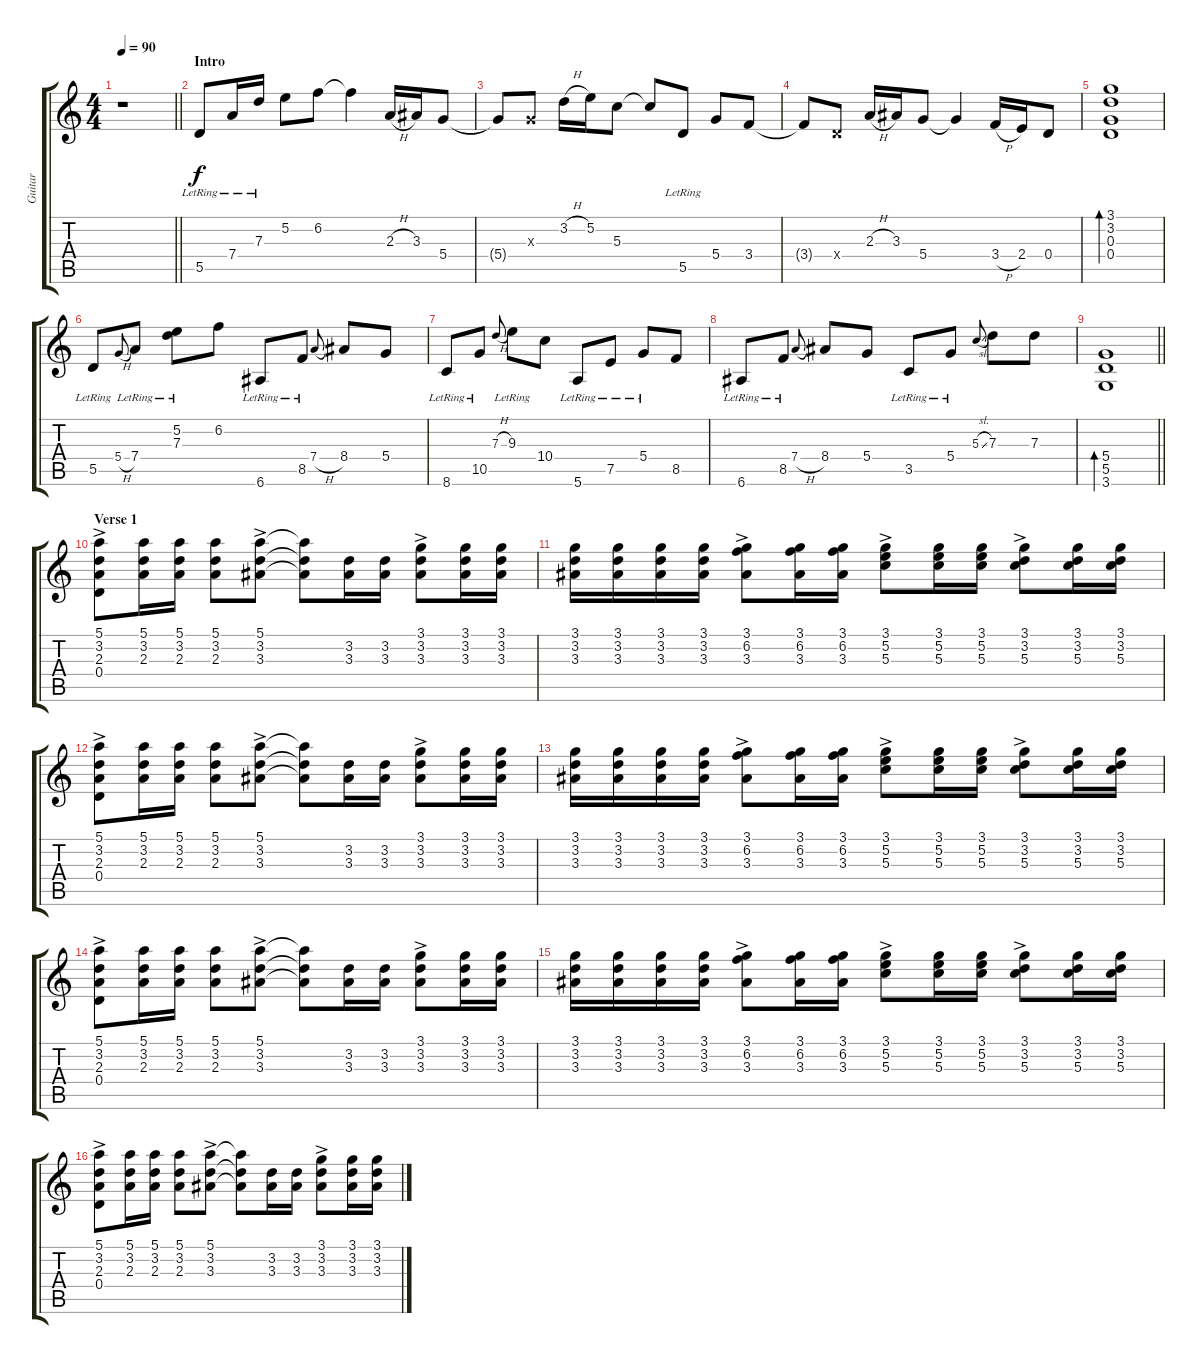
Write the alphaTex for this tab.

\track ("Guitar" "Guitar") {mute instrument overdrivenguitar}
\staff {score tabs}
\tuning (E4 B3 G3 D3 A2 E2) {hide}
\ts (4 4)
\tempo 90
\clef g2
\barLineRight lightlight
\ks c
r.1{dy f instrument overdrivenguitar} |
\section ("" "Intro")
5.5{lr}.8{instrument acousticguitarsteel} 7.4{lr}.16 7.3{lr}.16 5.2.8 6.2.8 6.2{t}.4 2.3{h}.16 3.3.16 5.4.8 |
5.4{t}.8 0.3{x}.8 3.2{h}.16 5.2.16 5.3.8 5.3{t}.8 5.5{lr}.8 5.4.8 3.4.8 |
3.4{t}.8 0.4{x}.8 2.3{h}.16 3.3.16 5.4.8 5.4{t}.4 3.4{h}.16 2.4.16 0.4.8 |
(3.1 3.2 0.3 0.4).1{bd 240} |
5.5{lr}.8 5.4{h}.8{gr onbeat} 7.4{lr}.8 (5.2 7.3{lr}).8 6.2.8 6.6{lr}.8 8.5{lr}.8 7.4{h}.8{gr onbeat} 8.4.8 5.4.8 |
8.6{lr}.8 10.5{lr}.8 7.3{h}.8{gr onbeat} 9.3{lr}.8 10.4.8 5.6{lr}.8 7.5{lr}.8 5.4{lr}.8 8.5.8 |
6.6{lr}.8 8.5{lr}.8 7.4{h}.8{gr onbeat} 8.4.8 5.4.8 3.5{lr}.8 5.4{lr}.8 5.3{sl}.8{gr onbeat} 7.3.8 7.3.8 |
\barLineRight lightlight
(5.4 5.5 3.6).1{bd 240} |
\section ("" "Verse 1")
(5.1{ac} 3.2{ac} 2.3{ac} 0.4{ac}).8 (5.1 3.2 2.3).16 (5.1 3.2 2.3).16 (5.1 3.2 2.3).8 (5.1{ac} 3.2 3.3).8 (5.1{t} 3.2{t} 3.3{t}).8 (3.2 3.3).16 (3.2 3.3).16 (3.1{ac} 3.2 3.3).8 (3.1 3.2 3.3).16 (3.1 3.2 3.3).16 |
(3.1 3.2 3.3).16 (3.1 3.2 3.3).16 (3.1 3.2 3.3).16 (3.1 3.2 3.3).16 (3.1 6.2 3.3{ac}).8 (3.1 6.2 3.3).16 (3.1 6.2 3.3).16 (3.1{ac} 5.2 5.3).8 (3.1 5.2 5.3).16 (3.1 5.2 5.3).16 (3.1{ac} 3.2 5.3).8 (3.1 3.2 5.3).16 (3.1 3.2 5.3).16 |
(5.1{ac} 3.2{ac} 2.3{ac} 0.4{ac}).8 (5.1 3.2 2.3).16 (5.1 3.2 2.3).16 (5.1 3.2 2.3).8 (5.1{ac} 3.2 3.3).8 (5.1{t} 3.2{t} 3.3{t}).8 (3.2 3.3).16 (3.2 3.3).16 (3.1{ac} 3.2 3.3).8 (3.1 3.2 3.3).16 (3.1 3.2 3.3).16 |
(3.1 3.2 3.3).16 (3.1 3.2 3.3).16 (3.1 3.2 3.3).16 (3.1 3.2 3.3).16 (3.1 6.2 3.3{ac}).8 (3.1 6.2 3.3).16 (3.1 6.2 3.3).16 (3.1{ac} 5.2 5.3).8 (3.1 5.2 5.3).16 (3.1 5.2 5.3).16 (3.1{ac} 3.2 5.3).8 (3.1 3.2 5.3).16 (3.1 3.2 5.3).16 |
(5.1{ac} 3.2{ac} 2.3{ac} 0.4{ac}).8 (5.1 3.2 2.3).16 (5.1 3.2 2.3).16 (5.1 3.2 2.3).8 (5.1{ac} 3.2 3.3).8 (5.1{t} 3.2{t} 3.3{t}).8 (3.2 3.3).16 (3.2 3.3).16 (3.1{ac} 3.2 3.3).8 (3.1 3.2 3.3).16 (3.1 3.2 3.3).16 |
(3.1 3.2 3.3).16 (3.1 3.2 3.3).16 (3.1 3.2 3.3).16 (3.1 3.2 3.3).16 (3.1 6.2 3.3{ac}).8 (3.1 6.2 3.3).16 (3.1 6.2 3.3).16 (3.1{ac} 5.2 5.3).8 (3.1 5.2 5.3).16 (3.1 5.2 5.3).16 (3.1{ac} 3.2 5.3).8 (3.1 3.2 5.3).16 (3.1 3.2 5.3).16 |
(5.1{ac} 3.2{ac} 2.3{ac} 0.4{ac}).8 (5.1 3.2 2.3).16 (5.1 3.2 2.3).16 (5.1 3.2 2.3).8 (5.1{ac} 3.2 3.3).8 (5.1{t} 3.2{t} 3.3{t}).8 (3.2 3.3).16 (3.2 3.3).16 (3.1{ac} 3.2 3.3).8 (3.1 3.2 3.3).16 (3.1 3.2 3.3).16
